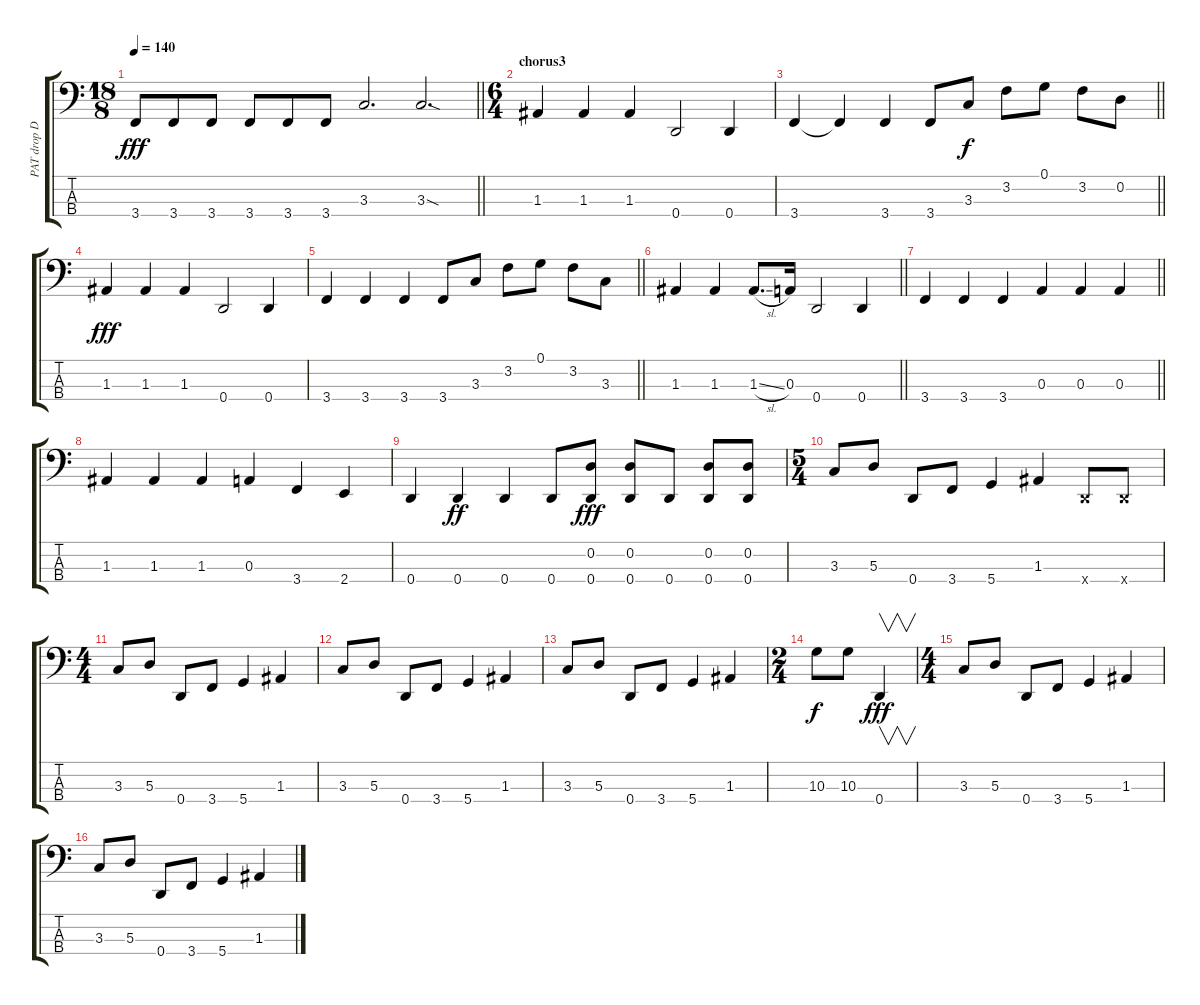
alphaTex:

\track ("PAT drop D BASS " "PAT drop D") {mute instrument electricbassfinger}
\staff {score tabs}
\tuning (G2 D2 A1 D1) {hide}
\ts (18 8)
\tempo 140
\clef f4
\barLineRight lightlight
\ks c
3.4.8{dy fff} 3.4.8 3.4.8 3.4.8 3.4.8 3.4.8 3.3.2{d} 3.3{sod}.2{d} |
\ts (6 4)
\section ("" "chorus3")
1.3.4 1.3.4 1.3.4 0.4.2 0.4.4 |
\barLineRight lightlight
3.4.4 3.4{t}.4 3.4.4 3.4.8 3.3.8{dy f} 3.2.8 0.1.8 3.2.8 0.2.8 |
1.3.4{dy fff} 1.3.4 1.3.4 0.4.2 0.4.4 |
\barLineRight lightlight
3.4.4 3.4.4 3.4.4 3.4.8 3.3.8 3.2.8 0.1.8 3.2.8 3.3.8 |
\barLineRight lightlight
1.3.4 1.3.4 1.3{sl}.8{d} 0.3.16 0.4.2 0.4.4 |
\barLineRight lightlight
3.4.4 3.4.4 3.4.4 0.3.4 0.3.4 0.3.4 |
1.3.4 1.3.4 1.3.4 0.3.4 3.4.4 2.4.4 |
0.4.4 0.4.4{dy ff} 0.4.4 0.4.8 (0.2 0.4).8{dy fff} (0.2 0.4).8 0.4.8 (0.2 0.4).8 (0.2 0.4).8 |
\ts (5 4)
3.3.8 5.3.8 0.4.8 3.4.8 5.4.4 1.3.4 0.4{x}.8 0.4{x}.8 |
\ts (4 4)
3.3.8 5.3.8 0.4.8 3.4.8 5.4.4 1.3.4 |
3.3.8 5.3.8 0.4.8 3.4.8 5.4.4 1.3.4 |
3.3.8 5.3.8 0.4.8 3.4.8 5.4.4 1.3.4 |
\ts (2 4)
10.3.8{dy f} 10.3.8 0.4.4{v dy fff} |
\ts (4 4)
3.3.8 5.3.8 0.4.8 3.4.8 5.4.4 1.3.4 |
3.3.8 5.3.8 0.4.8 3.4.8 5.4.4 1.3.4
